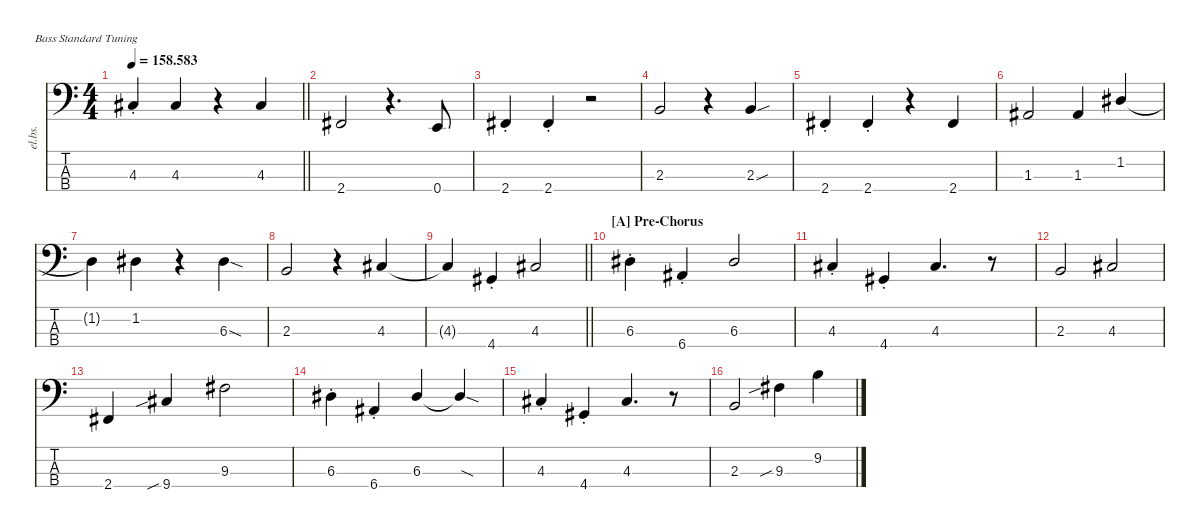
\defaultSystemsLayout 4
\hideDynamics
\bracketExtendMode nobrackets
\track ("Electric Bass" "el.bs.") {mute instrument electricbassfinger}
\staff {score tabs}
\tuning (G2 D2 A1 E1)
\ts (4 4)
\tempo
158.583
\accidentals auto
\clef f4
\ottava regular
\simile none
\barLineRight lightlight
\ks c
4.3{st acc #}.4{dy mf beam Up} 4.3{acc #}.4{beam Up} r.4{beam Down} 4.3{acc #}.4{beam Up} |
2.4{acc #}.2{beam Up} r.4{d beam Down} 0.4.8{beam Up} |
2.4{st acc #}.4{beam Up} 2.4{st acc #}.4{beam Up} r.2{beam Down} |
2.3.2{beam Up} r.4{beam Down} 2.3{sou}.4{beam Up} |
2.4{st acc #}.4{beam Up} 2.4{st acc #}.4{beam Up} r.4{beam Down} 2.4{acc #}.4{beam Up} |
1.3{acc #}.2{beam Up} 1.3{acc #}.4{beam Up} 1.2{acc #}.4{beam Up} |
1.2{t acc #}.4{beam Down} 1.2{acc #}.4{beam Down} r.4{beam Down} 6.3{sod acc #}.4{beam Down} |
2.3.2{beam Up} r.4{beam Down} 4.3{acc #}.4{beam Up} |
\barLineRight lightlight
4.3{t acc #}.4{beam Up} 4.4{st acc #}.4{beam Up} 4.3{acc #}.2{beam Up} |
\section ("A" "Pre-Chorus")
6.3{st acc #}.4{beam Down} 6.4{st acc #}.4{beam Up} 6.3{acc #}.2{beam Up} |
4.3{st acc #}.4{beam Up} 4.4{st acc #}.4{beam Up} 4.3{acc #}.4{d beam Up} r.8{beam Down} |
2.3.2{beam Up} 4.3{acc #}.2{beam Up} |
2.4{acc #}.4{beam Up} 9.4{sib acc #}.4{beam Up} 9.3{acc #}.2{beam Down} |
6.3{st acc #}.4{beam Down} 6.4{st acc #}.4{beam Up} 6.3{acc #}.4{beam Up} 6.3{sod t acc #}.4{beam Up} |
4.3{st acc #}.4{beam Up} 4.4{st acc #}.4{beam Up} 4.3{acc #}.4{d beam Up} r.8{beam Down} |
2.3.2{beam Up} 9.3{sib acc #}.4{beam Down} 9.2.4{beam Down}
